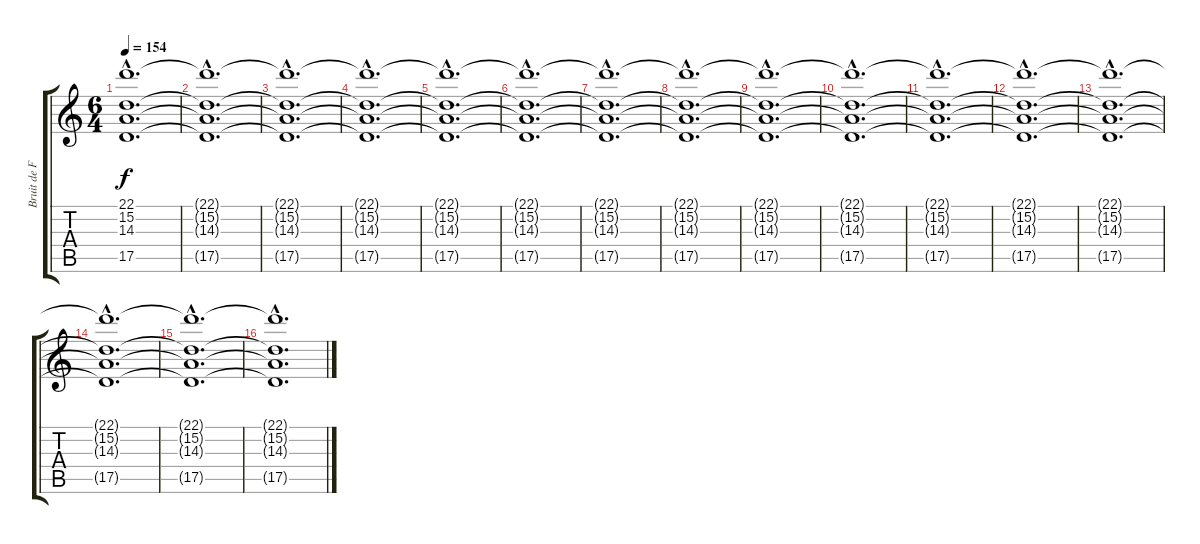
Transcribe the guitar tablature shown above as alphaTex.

\track ("Bruit de Fond (Violons)" "Bruit de F") {instrument stringensemble2}
\staff {score tabs}
\tuning (E4 B3 G3 D3 A2 E2) {hide}
\ts (6 4)
\tempo 154
\clef g2
\ks c
(22.1{hac} 15.2{hac} 14.3{hac} 17.5{hac}).1{d dy f instrument stringensemble2} |
(22.1{hac t} 15.2{hac t} 14.3{hac t} 17.5{hac t}).1{d} |
(22.1{hac t} 15.2{hac t} 14.3{hac t} 17.5{hac t}).1{d} |
(22.1{hac t} 15.2{hac t} 14.3{hac t} 17.5{hac t}).1{d} |
(22.1{hac t} 15.2{hac t} 14.3{hac t} 17.5{hac t}).1{d} |
(22.1{hac t} 15.2{hac t} 14.3{hac t} 17.5{hac t}).1{d} |
(22.1{hac t} 15.2{hac t} 14.3{hac t} 17.5{hac t}).1{d} |
(22.1{hac t} 15.2{hac t} 14.3{hac t} 17.5{hac t}).1{d} |
(22.1{hac t} 15.2{hac t} 14.3{hac t} 17.5{hac t}).1{d} |
(22.1{hac t} 15.2{hac t} 14.3{hac t} 17.5{hac t}).1{d} |
(22.1{hac t} 15.2{hac t} 14.3{hac t} 17.5{hac t}).1{d} |
(22.1{hac t} 15.2{hac t} 14.3{hac t} 17.5{hac t}).1{d} |
(22.1{hac t} 15.2{hac t} 14.3{hac t} 17.5{hac t}).1{d} |
(22.1{hac t} 15.2{hac t} 14.3{hac t} 17.5{hac t}).1{d} |
(22.1{hac t} 15.2{hac t} 14.3{hac t} 17.5{hac t}).1{d} |
(22.1{hac t} 15.2{hac t} 14.3{hac t} 17.5{hac t}).1{d}
